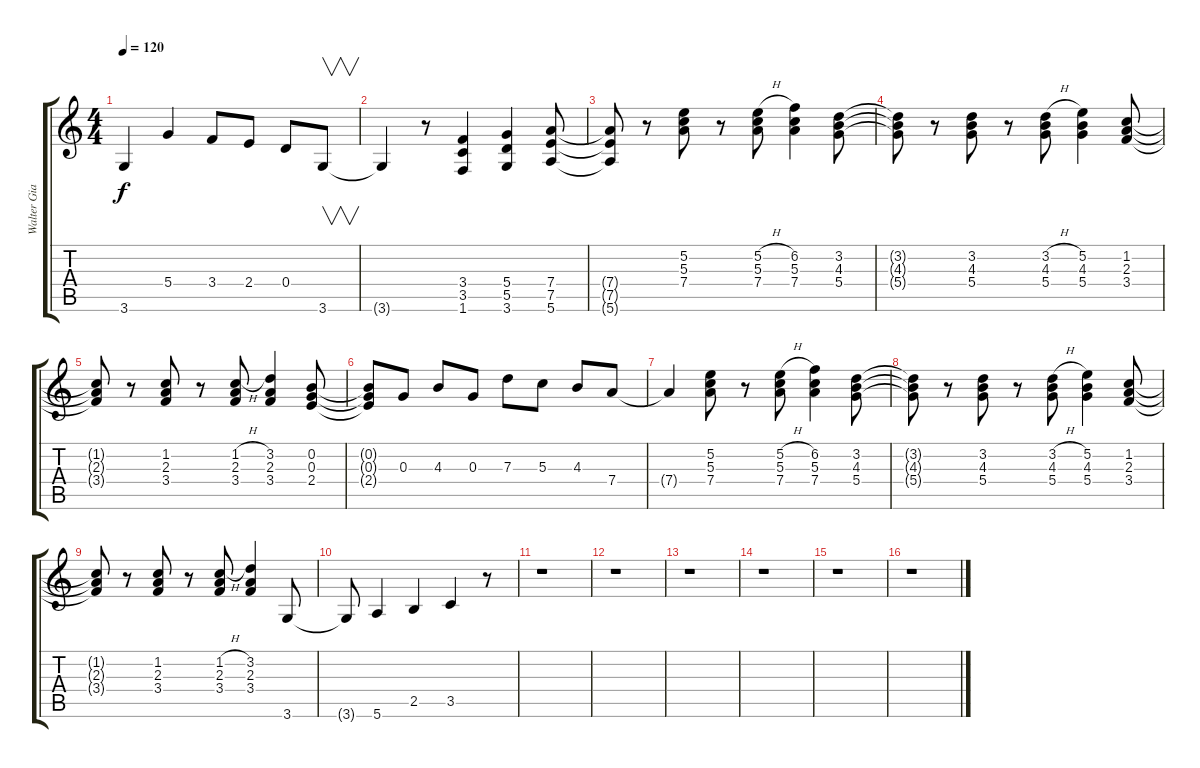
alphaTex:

\track ("Walter Giardino" "Walter Gia") {instrument distortionguitar}
\staff {score tabs}
\tuning (E4 B3 G3 D3 A2 E2) {hide}
\ts (4 4)
\tempo 120
\clef g2
\ks c
3.6{t}.4{dy f} 5.4.4 3.4.8 2.4.8 0.4.8 3.6.8{v} |
3.6{t}.4 r.8 (3.4 3.5 1.6).4 (5.4 5.5 3.6).4 (7.4 7.5 5.6).8 |
(7.4{t} 7.5{t} 5.6{t}).8 r.8 (5.2 5.3 7.4).8 r.8 (5.2{h} 5.3 7.4).8 (6.2 5.3 7.4).4 (3.2 4.3 5.4).8 |
(3.2{t} 4.3{t} 5.4{t}).8 r.8 (3.2 4.3 5.4).8 r.8 (3.2{h} 4.3 5.4).8 (5.2 4.3 5.4).4 (1.2 2.3 3.4).8 |
(1.2{t} 2.3{t} 3.4{t}).8 r.8 (1.2 2.3 3.4).8 r.8 (1.2{h} 2.3 3.4).8 (3.2 2.3 3.4).4 (0.2 0.3 2.4).8 |
(0.2{t} 0.3{t} 2.4{t}).8 0.3.8 4.3.8 0.3.8 7.3.8 5.3.8 4.3.8 7.4.8 |
7.4{t}.4 (5.2 5.3 7.4).8 r.8 (5.2{h} 5.3 7.4).8 (6.2 5.3 7.4).4 (3.2 4.3 5.4).8 |
(3.2{t} 4.3{t} 5.4{t}).8 r.8 (3.2 4.3 5.4).8 r.8 (3.2{h} 4.3 5.4).8 (5.2 4.3 5.4).4 (1.2 2.3 3.4).8 |
(1.2{t} 2.3{t} 3.4{t}).8 r.8 (1.2 2.3 3.4).8 r.8 (1.2{h} 2.3 3.4).8 (3.2 2.3 3.4).4 3.6.8 |
3.6{t}.8 5.6.4 2.5.4 3.5.4 r.8 |
r.1 |
r.1 |
r.1 |
r.1 |
r.1 |
r.1
